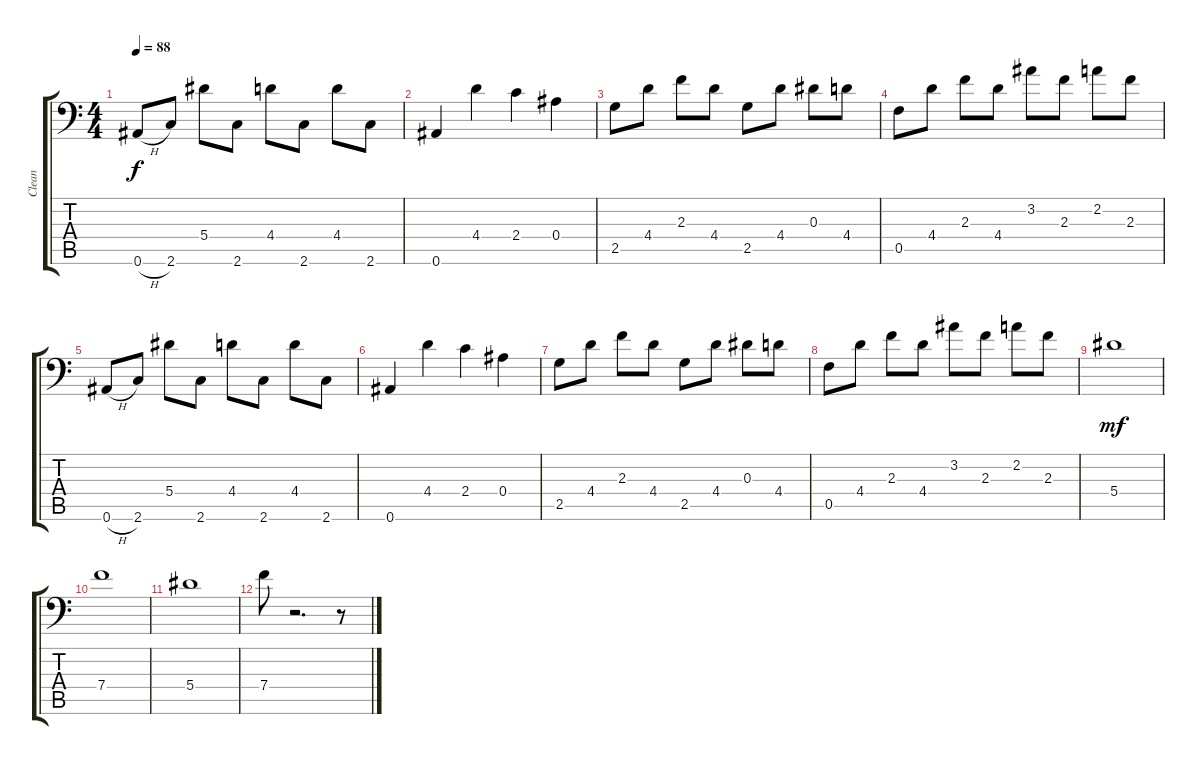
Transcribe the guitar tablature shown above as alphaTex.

\track ("Clean" "Clean") {instrument electricguitarclean}
\staff {score tabs}
\tuning (C4 G3 Eb3 Bb2 F2 Bb1) {hide}
\ts (4 4)
\tempo 88
\clef f4
\ks c
0.6{h}.8{dy f} 2.6.8 5.4.8 2.6.8 4.4.8 2.6.8 4.4.8 2.6.8 |
0.6.4 4.4.4 2.4.4 0.4.4 |
2.5.8 4.4.8 2.3.8 4.4.8 2.5.8 4.4.8 0.3.8 4.4.8 |
0.5.8 4.4.8 2.3.8 4.4.8 3.2.8 2.3.8 2.2.8 2.3.8 |
0.6{h}.8 2.6.8 5.4.8 2.6.8 4.4.8 2.6.8 4.4.8 2.6.8 |
0.6.4 4.4.4 2.4.4 0.4.4 |
2.5.8 4.4.8 2.3.8 4.4.8 2.5.8 4.4.8 0.3.8 4.4.8 |
0.5.8 4.4.8 2.3.8 4.4.8 3.2.8 2.3.8 2.2.8 2.3.8 |
5.4.1{dy mf} |
7.4.1 |
5.4.1 |
7.4.8 r.2{d} r.8
